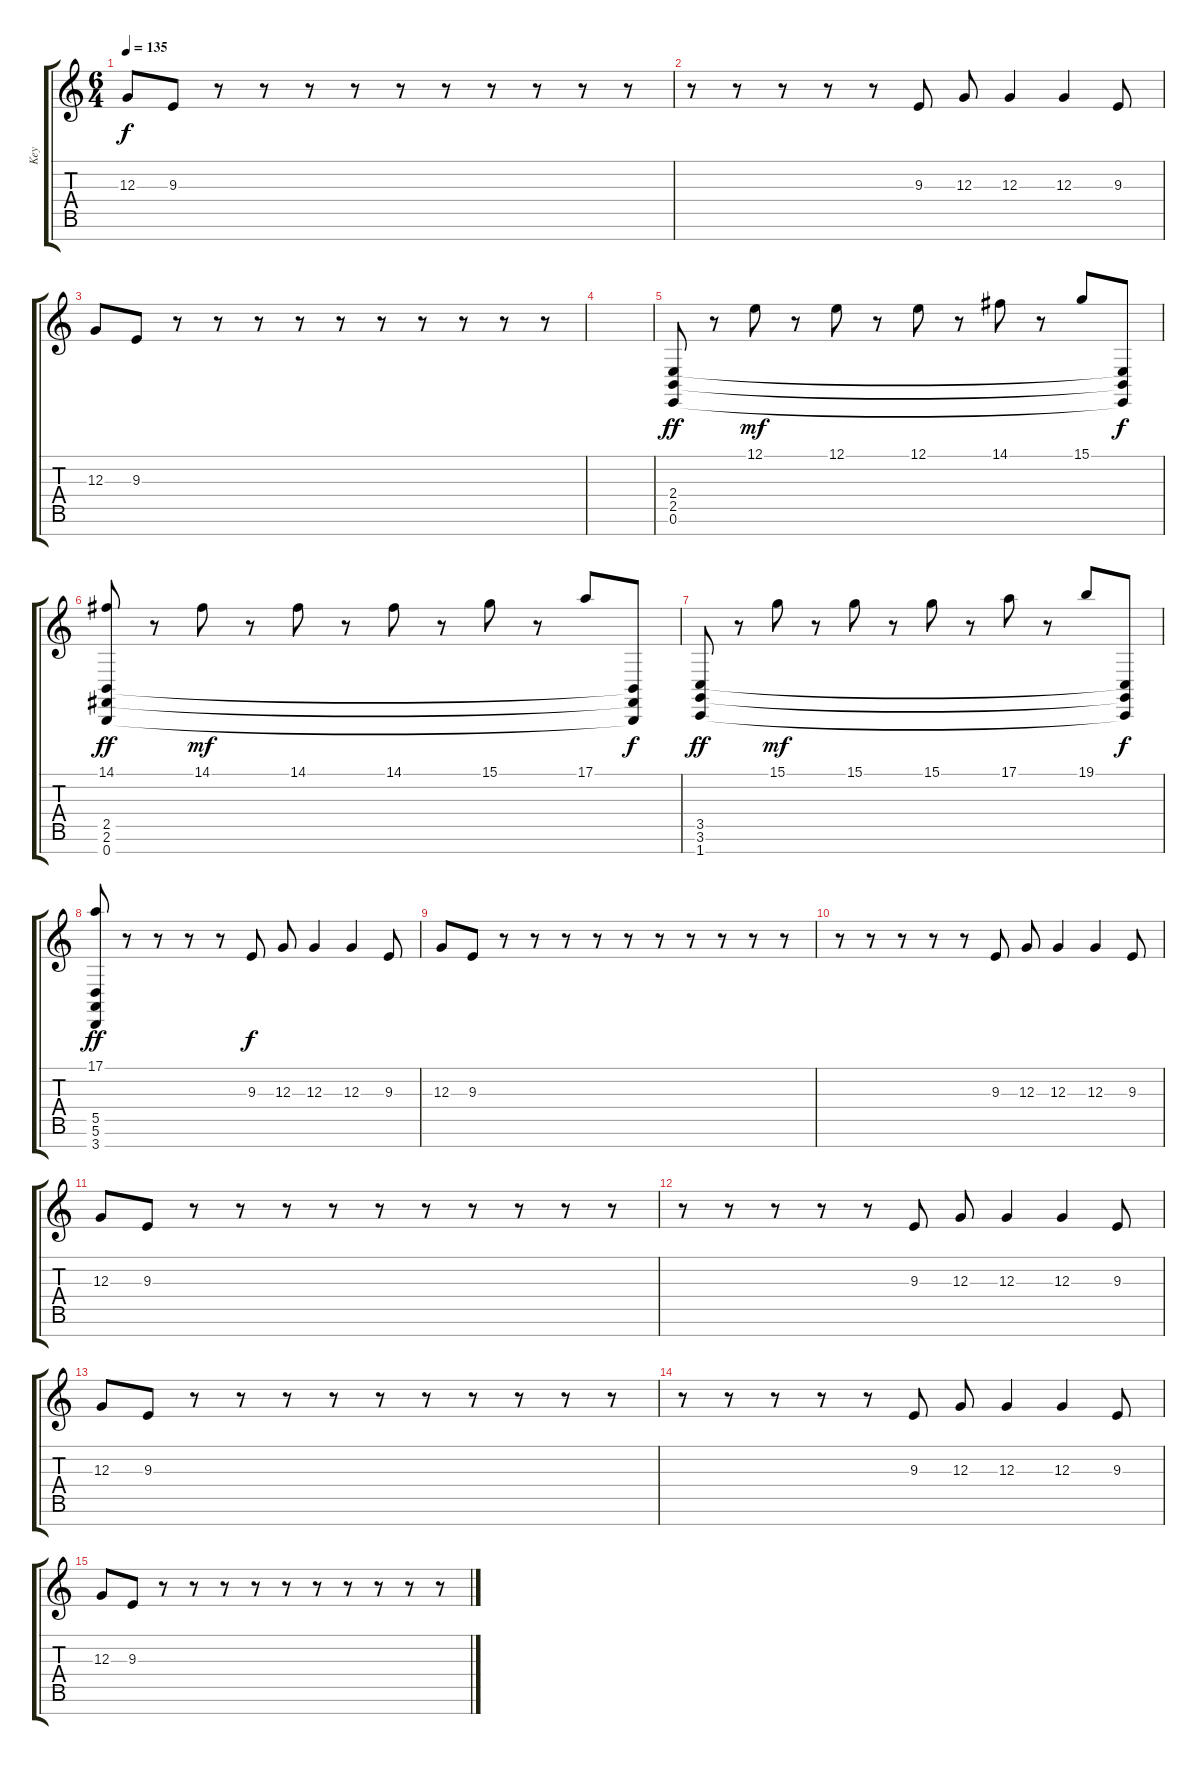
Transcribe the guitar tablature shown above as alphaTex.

\track ("Key" "Key") {instrument brightacousticpiano}
\staff {score tabs}
\tuning (E4 B3 G3 D3 A2 E2 B1) {hide}
\ts (6 4)
\tempo 135
\clef g2
\ks c
12.3.8{dy f} 9.3.8 r.8 r.8 r.8 r.8 r.8 r.8 r.8 r.8 r.8 r.8 |
r.8 r.8 r.8 r.8 r.8 9.3.8 12.3.8 12.3.4 12.3.4 9.3.8 |
12.3.8 9.3.8 r.8 r.8 r.8 r.8 r.8 r.8 r.8 r.8 r.8 r.8 |
|
(2.4 2.5 0.6).8{dy ff} r.8 12.1.8{dy mf} r.8 12.1.8 r.8 12.1.8 r.8 14.1.8 r.8 15.1.8 (2.4{t} 2.5{t} 0.6{t}).8{dy f} |
(14.1 2.5 2.6 0.7).8{dy ff} r.8 14.1.8{dy mf} r.8 14.1.8 r.8 14.1.8 r.8 15.1.8 r.8 17.1.8 (2.5{t} 2.6{t} 0.7{t}).8{dy f} |
(3.5 3.6 1.7).8{dy ff} r.8 15.1.8{dy mf} r.8 15.1.8 r.8 15.1.8 r.8 17.1.8 r.8 19.1.8 (3.5{t} 3.6{t} 1.7{t}).8{dy f} |
(17.1 5.5 5.6 3.7).8{dy ff} r.8 r.8 r.8 r.8 9.3.8{dy f} 12.3.8 12.3.4 12.3.4 9.3.8 |
12.3.8 9.3.8 r.8 r.8 r.8 r.8 r.8 r.8 r.8 r.8 r.8 r.8 |
r.8 r.8 r.8 r.8 r.8 9.3.8 12.3.8 12.3.4 12.3.4 9.3.8 |
12.3.8 9.3.8 r.8 r.8 r.8 r.8 r.8 r.8 r.8 r.8 r.8 r.8 |
r.8 r.8 r.8 r.8 r.8 9.3.8 12.3.8 12.3.4 12.3.4 9.3.8 |
12.3.8 9.3.8 r.8 r.8 r.8 r.8 r.8 r.8 r.8 r.8 r.8 r.8 |
r.8 r.8 r.8 r.8 r.8 9.3.8 12.3.8 12.3.4 12.3.4 9.3.8 |
12.3.8 9.3.8 r.8 r.8 r.8 r.8 r.8 r.8 r.8 r.8 r.8 r.8
